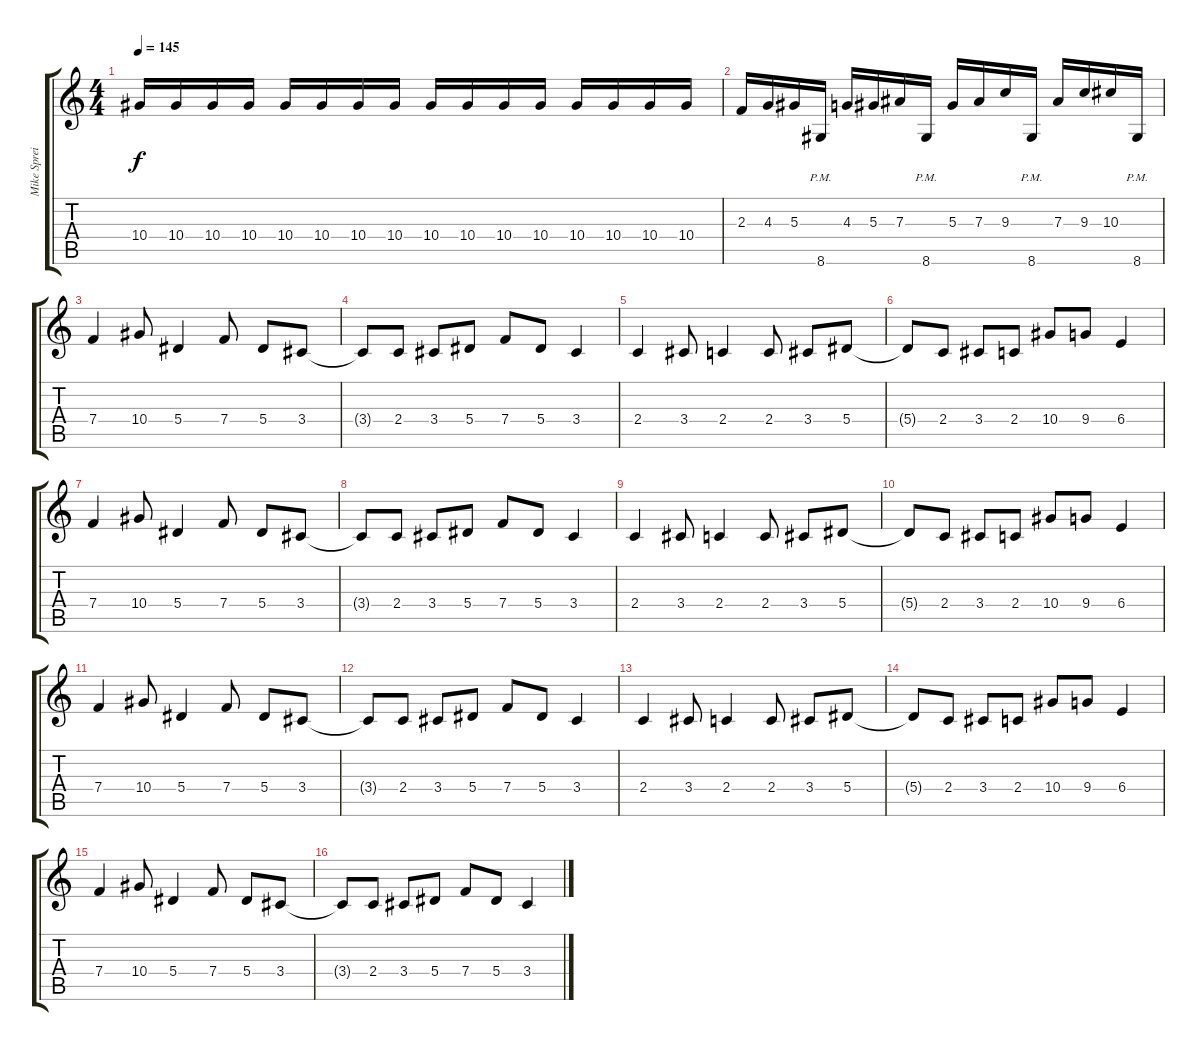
\track ("Mike Spreitzer" "Mike Sprei") {instrument overdrivenguitar}
\staff {score tabs}
\tuning (C4 G3 Eb3 Bb2 F2 C2) {hide}
\ts (4 4)
\tempo 145
\clef g2
\ks c
10.4.16{dy f} 10.4.16 10.4.16 10.4.16 10.4.16 10.4.16 10.4.16 10.4.16 10.4.16 10.4.16 10.4.16 10.4.16 10.4.16 10.4.16 10.4.16 10.4.16 |
2.3.16 4.3.16 5.3.16 8.6{pm}.16 4.3.16 5.3.16 7.3.16 8.6{pm}.16 5.3.16 7.3.16 9.3.16 8.6{pm}.16 7.3.16 9.3.16 10.3.16 8.6{pm}.16 |
7.4.4 10.4.8 5.4.4 7.4.8 5.4.8 3.4.8 |
3.4{t}.8 2.4.8 3.4.8 5.4.8 7.4.8 5.4.8 3.4.4 |
2.4.4 3.4.8 2.4.4 2.4.8 3.4.8 5.4.8 |
5.4{t}.8 2.4.8 3.4.8 2.4.8 10.4.8 9.4.8 6.4.4 |
7.4.4 10.4.8 5.4.4 7.4.8 5.4.8 3.4.8 |
3.4{t}.8 2.4.8 3.4.8 5.4.8 7.4.8 5.4.8 3.4.4 |
2.4.4 3.4.8 2.4.4 2.4.8 3.4.8 5.4.8 |
5.4{t}.8 2.4.8 3.4.8 2.4.8 10.4.8 9.4.8 6.4.4 |
7.4.4 10.4.8 5.4.4 7.4.8 5.4.8 3.4.8 |
3.4{t}.8 2.4.8 3.4.8 5.4.8 7.4.8 5.4.8 3.4.4 |
2.4.4 3.4.8 2.4.4 2.4.8 3.4.8 5.4.8 |
5.4{t}.8 2.4.8 3.4.8 2.4.8 10.4.8 9.4.8 6.4.4 |
7.4.4 10.4.8 5.4.4 7.4.8 5.4.8 3.4.8 |
3.4{t}.8 2.4.8 3.4.8 5.4.8 7.4.8 5.4.8 3.4.4
